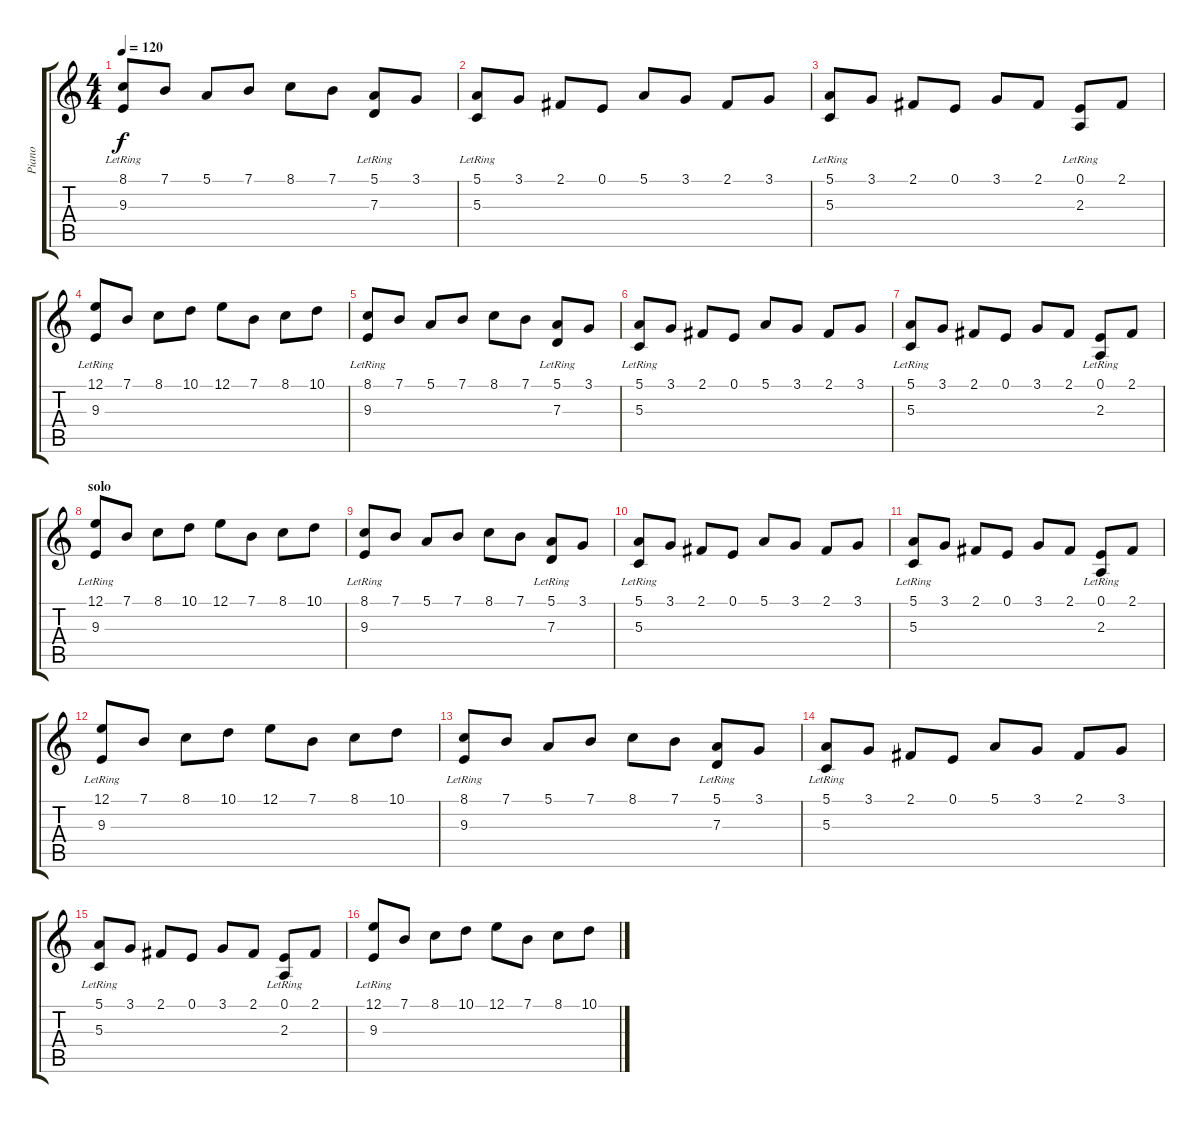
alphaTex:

\track ("Piano" "Piano") {instrument acousticgrandpiano}
\staff {score tabs}
\tuning (E4 B3 G3 D3 A2 E2) {hide}
\ts (4 4)
\tempo 120
\clef g2
\ks c
(8.1 9.3{lr}).8{dy f} 7.1.8 5.1.8 7.1.8 8.1.8 7.1.8 (5.1 7.3{lr}).8 3.1.8 |
(5.1 5.3{lr}).8 3.1.8 2.1.8 0.1.8 5.1.8 3.1.8 2.1.8 3.1.8 |
(5.1 5.3{lr}).8 3.1.8 2.1.8 0.1.8 3.1.8 2.1.8 (0.1 2.3{lr}).8 2.1.8 |
(12.1 9.3{lr}).8 7.1.8 8.1.8 10.1.8 12.1.8 7.1.8 8.1.8 10.1.8 |
(8.1 9.3{lr}).8 7.1.8 5.1.8 7.1.8 8.1.8 7.1.8 (5.1 7.3{lr}).8 3.1.8 |
(5.1 5.3{lr}).8 3.1.8 2.1.8 0.1.8 5.1.8 3.1.8 2.1.8 3.1.8 |
(5.1 5.3{lr}).8 3.1.8 2.1.8 0.1.8 3.1.8 2.1.8 (0.1 2.3{lr}).8 2.1.8 |
\section ("" "solo")
(12.1 9.3{lr}).8 7.1.8 8.1.8 10.1.8 12.1.8 7.1.8 8.1.8 10.1.8 |
(8.1 9.3{lr}).8 7.1.8 5.1.8 7.1.8 8.1.8 7.1.8 (5.1 7.3{lr}).8 3.1.8 |
(5.1 5.3{lr}).8 3.1.8 2.1.8 0.1.8 5.1.8 3.1.8 2.1.8 3.1.8 |
(5.1 5.3{lr}).8 3.1.8 2.1.8 0.1.8 3.1.8 2.1.8 (0.1 2.3{lr}).8 2.1.8 |
(12.1 9.3{lr}).8 7.1.8 8.1.8 10.1.8 12.1.8 7.1.8 8.1.8 10.1.8 |
(8.1 9.3{lr}).8 7.1.8 5.1.8 7.1.8 8.1.8 7.1.8 (5.1 7.3{lr}).8 3.1.8 |
(5.1 5.3{lr}).8 3.1.8 2.1.8 0.1.8 5.1.8 3.1.8 2.1.8 3.1.8 |
(5.1 5.3{lr}).8 3.1.8 2.1.8 0.1.8 3.1.8 2.1.8 (0.1 2.3{lr}).8 2.1.8 |
(12.1 9.3{lr}).8 7.1.8 8.1.8 10.1.8 12.1.8 7.1.8 8.1.8 10.1.8
